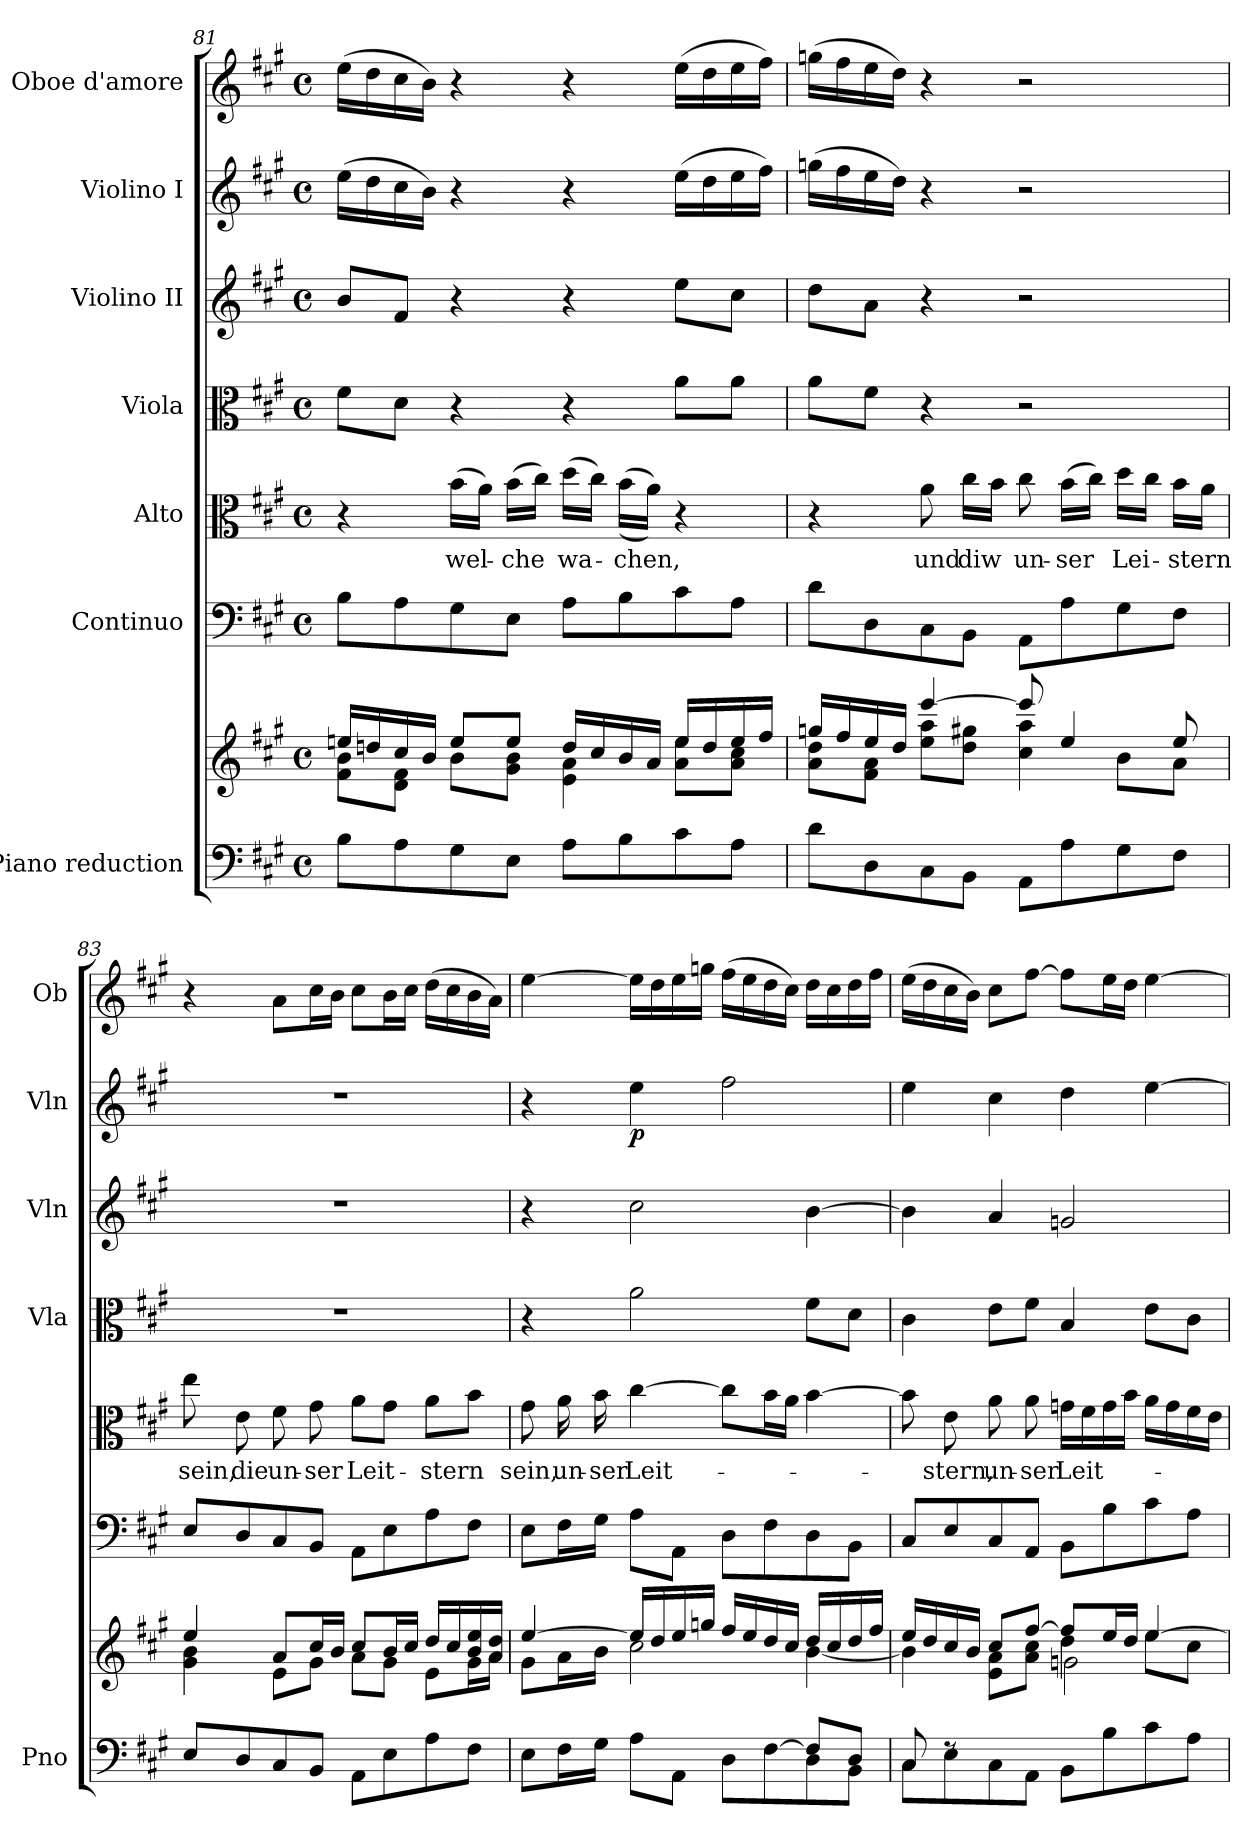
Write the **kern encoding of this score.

**kern	**kern	**kern	**kern	**text	**kern	**kern	**kern	**dynam	**kern
*part7	*part7	*part6	*part5	*part5	*part4	*part3	*part2	*part2	*part1
*staff8	*staff7	*staff6	*staff5	*staff5	*staff4	*staff3	*staff2	*staff2	*staff1
*I"Piano reduction	*	*I"Continuo	*I"Alto	*	*I"Viola	*I"Violino II	*I"Violino I	*	*I"Oboe d'amore
*I'Pno	*	*	*	*	*I'Vla	*I'Vln	*I'Vln	*	*I'Ob
!!LO:LB:g=z
*clefF4	*clefG2	*clefF4	*clefC3	*	*clefC3	*clefG2	*clefG2	*	*clefG2
*k[f#c#g#]	*k[f#c#g#]	*k[f#c#g#]	*k[f#c#g#]	*	*k[f#c#g#]	*k[f#c#g#]	*k[f#c#g#]	*	*k[f#c#g#]
*M4/4	*M4/4	*M4/4	*M4/4	*	*M4/4	*M4/4	*M4/4	*	*M4/4
*met(c)	*met(c)	*met(c)	*met(c)	*	*met(c)	*met(c)	*met(c)	*	*met(c)
=81	=81	=81	=81	=81	=81	=81	=81	=81	=81
*	*^	*	*	*	*	*	*	*	*
8B\L	16een/LL	8f#\ 8b\L	8B\L	4r	.	8f#\L	8b/L	(>16ee\LL	.	(>16ee\LL
.	16ddn/	.	.	.	.	.	.	16dd\	.	16dd\
8A\	16cc#/	8d\ 8f#\J	8A\	.	.	8d\J	8f#/J	16cc#\	.	16cc#\
.	16b/JJ	.	.	.	.	.	.	16b\JJ)	.	16b\JJ)
!	!	!	!	!	!LO:LY:b	!	!	!	!	!
8G#\	8ee/L	8b\L	8G#\	(>16b\LL	wel-	4r	4r	4r	.	4r
.	.	.	.	16a\JJ)	.	.	.	.	.	.
!	!	!	!	!	!LO:LY:b	!	!	!	!	!
8E\J	8ee/J	8g#\ 8b\J	8E\J	(>16b\LL	-che	.	.	.	.	.
.	.	.	.	16cc#\JJ)	.	.	.	.	.	.
!	!	!	!	!	!LO:LY:b	!	!	!	!	!
8A\L	16dd/LL	4e\ 4a\	8A\L	(>16dd\LL	wa-	4r	4r	4r	.	4r
.	16cc#/	.	.	16cc#\JJ)	.	.	.	.	.	.
!	!	!	!	!	!LO:LY:b	!	!	!	!	!
8B\	16b/	.	8B\	(>(>16b\LL	-chen,	.	.	.	.	.
.	16a/JJ	.	.	16a\JJ))	.	.	.	.	.	.
8c#\	16ee/LL	8a\ 8ee\L	8c#\	4r	.	8a\L	8ee\L	(>16ee\LL	.	(>16ee\LL
.	16dd/	.	.	.	.	.	.	16dd\	.	16dd\
8A\J	16ee/	8a\ 8cc#\J	8A\J	.	.	8a\J	8cc#\J	16ee\	.	16ee\
.	16ff#/JJ	.	.	.	.	.	.	16ff#\JJ)	.	16ff#\JJ)
=82	=82	=82	=82	=82	=82	=82	=82	=82	=82	=82
8d\L	16ggn/LL	8a\ 8dd\L	8d\L	4r	.	8a\L	8dd\L	(>16ggn\LL	.	(>16ggn\LL
.	16ff#/	.	.	.	.	.	.	16ff#\	.	16ff#\
8D\	16ee/	8f#\ 8a\J	8D\	.	.	8f#\J	8a\J	16ee\	.	16ee\
.	16dd/JJ	.	.	.	.	.	.	16dd\JJ)	.	16dd\JJ)
!	!	!	!	!	!LO:LY:b	!	!	!	!	!
8C#\	[4eee/	8ee\ 8aa\L	8C#\	8a\	und	4r	4r	4r	.	4r
!	!	!	!	!	!LO:LY:b	!	!	!	!	!
8BB\J	.	8dd\ 8gg#X\J	8BB\J	16cc#\LL	diw	.	.	.	.	.
.	.	.	.	16b\JJ	.	.	.	.	.	.
!	!	!	!	!	!LO:LY:b	!	!	!	!	!
8AA\L	8eee/]	4cc#\ 4aa\	8AA\L	8cc#\	un-	2r	2r	2r	.	2r
!	!	!	!	!	!LO:LY:b	!	!	!	!	!
8A\	4ee/	.	8A\	(>16b\LL	-ser	.	.	.	.	.
.	.	.	.	16cc#\JJ)	.	.	.	.	.	.
!	!	!	!	!	!LO:LY:b	!	!	!	!	!
8G#\	.	8b\L	8G#\	16dd\LL	Lei-	.	.	.	.	.
.	.	.	.	16cc#\JJ	.	.	.	.	.	.
!	!	!	!	!	!LO:LY:b	!	!	!	!	!
8F#\J	8ee/	8a\J	8F#\J	16b\LL	-stern	.	.	.	.	.
.	.	.	.	16a\JJ	.	.	.	.	.	.
=83	=83	=83	=83	=83	=83	=83	=83	=83	=83	=83
!	!	!	!	!	!LO:LY:b	!	!	!	!	!
8E/L	4ee/	4g#\ 4b\	8E/L	8ee\	sein,	1r	1r	1r	.	4r
!	!	!	!	!	!LO:LY:b	!	!	!	!	!
8D/	.	.	8D/	8e\	die	.	.	.	.	.
!	!	!	!	!	!LO:LY:b	!	!	!	!	!
8C#/	8a/L	8e\L	8C#/	8f#\	un-	.	.	.	.	8a\L
!	!	!	!	!	!LO:LY:b	!	!	!	!	!
8BB/J	16cc#/L	8g#\J	8BB/J	8g#\	-ser	.	.	.	.	16cc#\L
.	16b/JJ	.	.	.	.	.	.	.	.	16b\JJ
!	!	!	!	!	!LO:LY:b	!	!	!	!	!
8AA\L	8cc#/L	8a\L	8AA\L	8a\L	Leit-	.	.	.	.	8cc#\L
8E\	16b/L	8g#\J	8E\	8g#\J	.	.	.	.	.	16b\L
.	16cc#/JJ	.	.	.	.	.	.	.	.	16cc#\JJ
!	!	!	!	!	!LO:LY:b	!	!	!	!	!
8A\	16dd/LL	8e\L	8A\	8a\L	-stern	.	.	.	.	(>16dd\LL
.	16cc#/	.	.	.	.	.	.	.	.	16cc#\
8F#\J	16b/ 16ee/	16g#\L	8F#\J	8b\J	.	.	.	.	.	16b\
.	16a/ 16dd/JJ	16a\JJ	.	.	.	.	.	.	.	16a\JJ)
!!LO:PB:g=z
=84	=84	=84	=84	=84	=84	=84	=84	=84	=84	=84
*^	*	*	*	*	*	*	*	*	*	*
!	!	!	!	!	!	!LO:LY:b	!	!	!	!	!
2.ryy	8E\L	[4ee/	8g#\L	8E\L	8g#\	sein,	4r	4r	4r	.	[4ee\
!	!	!	!	!	!	!LO:LY:b	!	!	!	!	!
.	16F#\L	.	16a\L	16F#\L	16a\	un-	.	.	.	.	.
!	!	!	!	!	!	!LO:LY:b	!	!	!	!	!
.	16G#\JJ	.	16b\JJ	16G#\JJ	16b\	-ser	.	.	.	.	.
!	!	!	!	!	!	!LO:LY:b	!	!	!	!LO:DY:b	!
.	8A\L	16ee/LL]	2cc#\	8A\L	[4cc#\	Leit-	2a\	2cc#\	4ee\	p	16ee\LL]
.	.	16dd/	.	.	.	.	.	.	.	.	16dd\
.	8AA\J	16ee/	.	8AA\J	.	.	.	.	.	.	16ee\
.	.	16ggn/JJ	.	.	.	.	.	.	.	.	16ggn\JJ
.	8D\L	16ff#/LL	.	8D\L	8cc#\L]	.	.	.	2ff#\	.	(>16ff#\LL
.	.	16ee/	.	.	.	.	.	.	.	.	16ee\
.	[8F#\	16dd/	.	8F#\	16b\L	.	.	.	.	.	16dd\
.	.	16cc#/JJ	.	.	16a\JJ	.	.	.	.	.	16cc#\JJ)
8F#/L]	8D\	16dd/LL	[4b\	8D\	[4b\	.	8f#\L	[4b\	.	.	16dd\LL
.	.	16cc#/	.	.	.	.	.	.	.	.	16cc#\
8D/J	8BB\J	16dd/	.	8BB\J	.	.	8d\J	.	.	.	16dd\
.	.	16ff#/JJ	.	.	.	.	.	.	.	.	16ff#\JJ
=85	=85	=85	=85	=85	=85	=85	=85	=85	=85	=85	=85
*	*	*	*^	*	*	*	*	*	*	*	*
8C#/	8C#\L	16ee/LL	4b\]	2ryy	8C#/L	8b\]	.	4c#\	4b\]	4ee\	.	(>16ee\LL
.	.	16dd/	.	.	.	.	.	.	.	.	.	16dd\
!	!	!	!	!	!	!	!LO:LY:b	!	!	!	!	!
8rF	8E\	16cc#/	.	.	8E/	8e\	-stern,	.	.	.	.	16cc#\
.	.	16b/JJ	.	.	.	.	.	.	.	.	.	16b\JJ)
!	!	!	!	!	!	!	!LO:LY:b	!	!	!	!	!
4ryy	8C#\	8cc#/L	8e\ 8a\L	.	8C#/	8a\	un-	8e\L	4a/	4cc#\	.	8cc#\L
!	!	!	!	!	!	!	!LO:LY:b	!	!	!	!	!
.	8AA\J	[8ff#/J	8a\ 8cc#\J	.	8AA/J	8a\	-ser	8f#\J	.	.	.	[8ff#\J
!	!	!	!	!	!	!	!LO:LY:b	!	!	!	!	!
2ryy	8BB\L	8ff#/L]	4dd\	2gn\	8BB\L	16gn\LL	Leit-	4B/	2gn/	4dd\	.	8ff#\L]
.	.	.	.	.	.	16f#\	.	.	.	.	.	.
.	8B\	16ee/L	.	.	8B\	16g\	.	.	.	.	.	16ee\L
.	.	16dd/JJ	.	.	.	16b\JJ	.	.	.	.	.	16dd\JJ
.	8c#\	[4ee/	8ee\L	.	8c#\	16a\LL	.	8e\L	.	[4ee\	.	[4ee\
.	.	.	.	.	.	16g\	.	.	.	.	.	.
.	8A\J	.	8cc#\J	.	8A\J	16f#\	.	8c#\J	.	.	.	.
.	.	.	.	.	.	16e\JJ	.	.	.	.	.	.
*v	*v	*	*	*	*	*	*	*	*	*	*	*
*	*v	*v	*v	*	*	*	*	*	*	*	*
=	=	=	=	=	=	=	=	=	=
*-	*-	*-	*-	*-	*-	*-	*-	*-	*-
